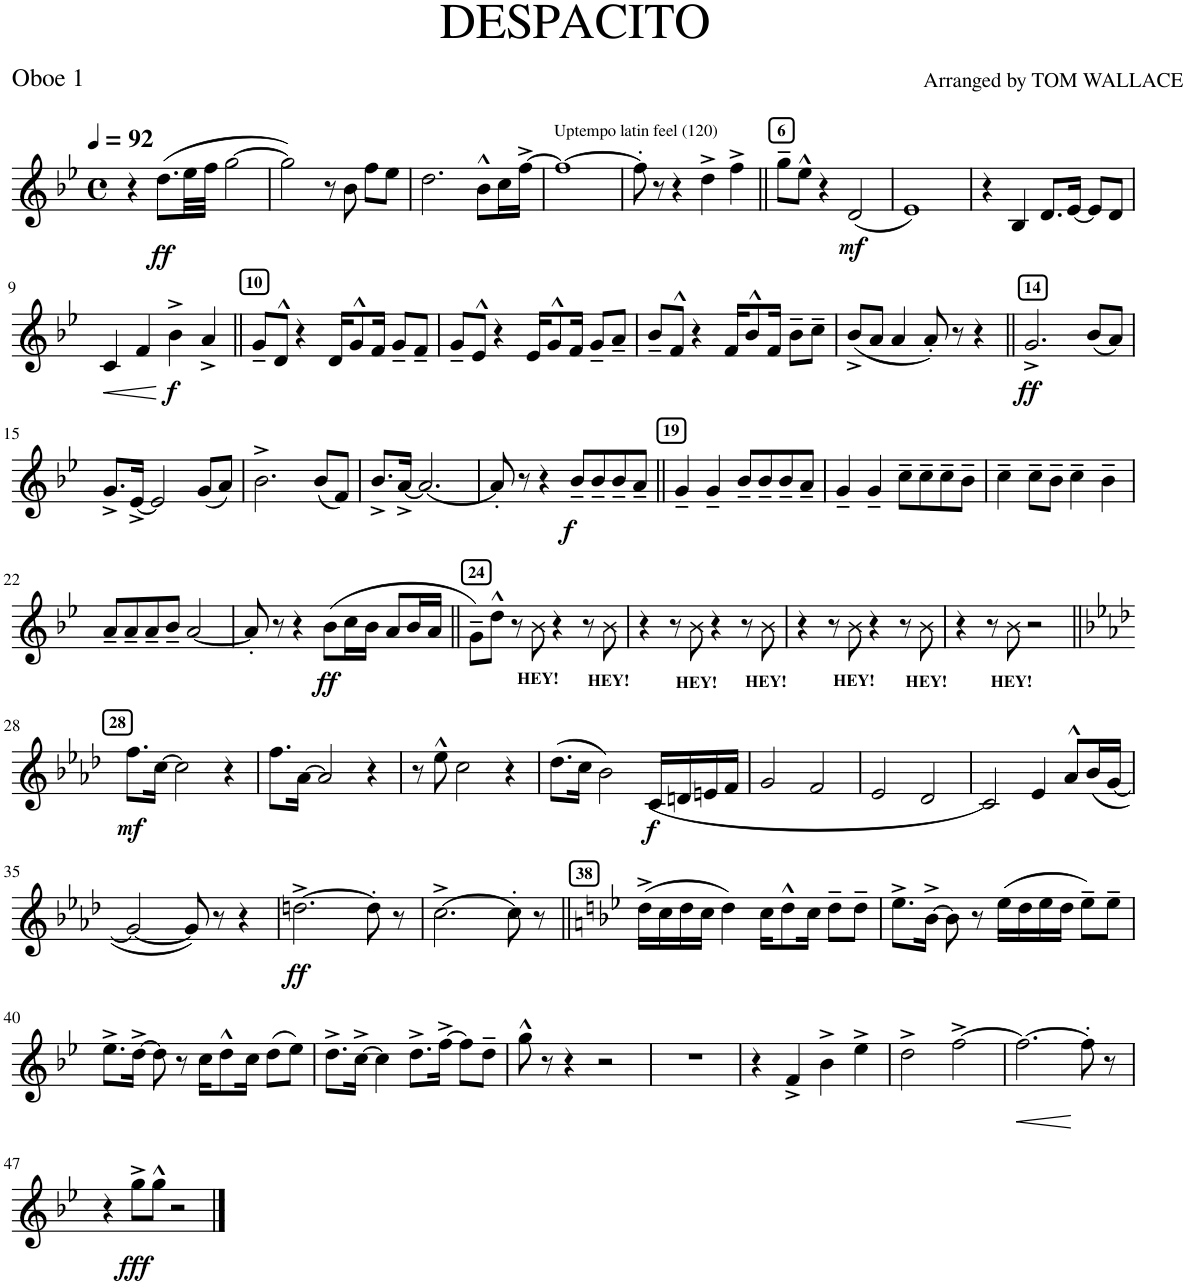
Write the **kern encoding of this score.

**kern	**dynam
*part1	*part1
*staff1	*staff1
*I"Hautbois	*
*I'Htbs.	*
*clefG2	*
*k[b-e-]	*
*M4/4	*
*met(c)	*
*MM92	*
=1	=1
4r	.
(8.dd\L	.
32ee-\LL	.
32ff\JJJ	.
[2gg\	.
=2	=2
2gg\])	.
8r	.
8b-\	.
8ff\L	.
8ee-\J	.
=3	=3
2.dd\	.
8b-^^\L	.
16cc\L	.
[16ff^\JJ	.
=4	=4
!LO:TX:a:t=Uptempo latin feel (120)	!
1ff_	.
=5	=5
8ff'\]	.
8r	.
4r	.
4dd^\	.
4ff^\	.
!!LO:REH:place=s1:a:B:cj:fs=8:t=6
=6||	=6||
8gg~\L	.
8ee-^^\J	.
4r	.
!	!LO:DY:b
(2d/	mf
=7	=7
1e-)	.
=8	=8
4r	.
4B-/	.
8.d/L	.
[16e-/Jk	.
8e-/L]	.
8d/J	.
!!LO:LB:g=z
=9	=9
!	!LO:HP:b
4c/	<
4f/	.
!	!LO:DY:n=1:b
!	!LO:DY:n=2:a
4b-^\	[ f ff
4a^/	.
!!LO:REH:place=s1:a:B:cj:fs=8:t=10
=10||	=10||
8g~/L	.
8d^^/J	.
4r	.
16d/KL	.
8g^^/	.
16f/Jk	.
8g~/L	.
8f~/J	.
=11	=11
8g~/L	.
8e-^^/J	.
4r	.
16e-/KL	.
8g^^/	.
16f/Jk	.
8g~/L	.
8a~/J	.
=12	=12
8b-~/L	.
8f^^/J	.
4r	.
16f/KL	.
8b-^^/	.
16f/Jk	.
8b-~\L	.
8cc~\J	.
=13	=13
(8b-^/L	.
8a/J	.
4a/	.
8a'/)	.
8r	.
4r	.
!!LO:REH:place=s1:a:B:cj:fs=8:t=14:qo=3
=14||	=14||
!	!LO:DY:b
2.g^/	ff
(8b-/L	.
8a/J)	.
!!LO:LB:g=z
=15	=15
8.g^/L	.
[16e-^/Jk	.
2e-/]	.
(8g/L	.
8a/J)	.
=16	=16
2.b-^\	.
(8b-/L	.
8f/J)	.
=17	=17
8.b-^/L	.
[16a^/Jk	.
2.a/_	.
=18	=18
8a'/]	.
8r	.
4r	.
!	!LO:DY:b
8b-~/L	f
8b-~/	.
8b-~/	.
8a~/J	.
!!LO:REH:place=s1:a:B:cj:fs=8:t=19:qo=1
=19||	=19||
4g~/	.
4g~/	.
8b-~/L	.
8b-~/	.
8b-~/	.
8a~/J	.
=20	=20
4g~/	.
4g~/	.
8cc~\L	.
8cc~\	.
8cc~\	.
8b-~\J	.
=21	=21
4cc~\	.
8cc~\L	.
8b-~\J	.
4cc~\	.
4b-~\	.
!!LO:LB:g=z
=22	=22
8a~/L	.
8a~/	.
8a~/	.
8b-~/J	.
[2a/	.
=23	=23
8a'/]	.
8r	.
4r	.
!	!LO:DY:b
(8b-\L	ff
16cc\L	.
16b-\JJ	.
8a/L	.
16b-/L	.
16a/JJ	.
!!LO:REH:place=s1:a:B:cj:fs=8:t=24
=24||	=24||
8g~\L)	.
8dd^^\J	.
8r	.
!LO:TX:b:B:t=HEY!	!
8b-\	.
4r	.
8r	.
!LO:TX:b:B:t=HEY!	!
8b-\	.
=25	=25
4r	.
8r	.
!LO:TX:b:B:t=HEY!	!
8b-\	.
4r	.
8r	.
!LO:TX:b:B:t=HEY!	!
8b-\	.
=26	=26
4r	.
8r	.
!LO:TX:b:B:t=HEY!	!
8b-\	.
4r	.
8r	.
!LO:TX:b:B:t=HEY!	!
8b-\	.
=27	=27
4r	.
8r	.
!LO:TX:b:B:t=HEY!	!
8b-\	.
2r	.
!!LO:LB:g=z
!!LO:REH:place=s1:a:B:cj:fs=8:t=28
=28||	=28||
*k[b-e-a-d-]	*
!	!LO:DY:b
8.ff\L	mf
[16cc\Jk	.
2cc\]	.
4r	.
=29	=29
8.ff\L	.
[16a-\Jk	.
2a-/]	.
4r	.
=30	=30
8r	.
8ee-^^\	.
2cc\	.
4r	.
=31	=31
(8.dd-\L	.
16cc\Jk	.
2b-\)	.
!	!LO:DY:b
(16c/LL	f
16dn/	.
16en/	.
16f/JJ	.
=32	=32
2g/	.
2f/	.
=33	=33
2e-/	.
2d-/	.
=34	=34
2c/)	.
4e-/	.
8a-^^/L	.
(16b-/L	.
[16g/JJ	.
!!LO:LB:g=z
=35	=35
2g/_	.
8g/])	.
8r	.
4r	.
=36	=36
!	!LO:DY:b
[2.ddn^\	ff
8dd'\]	.
8r	.
=37	=37
[2.cc^\	.
8cc'\]	.
8r	.
!!LO:REH:place=s1:a:B:cj:fs=8:t=38
=38||	=38||
*k[b-e-]	*
(16dd^\LL	.
16cc\	.
16dd\	.
16cc\JJ	.
4dd\)	.
16cc\KL	.
8dd^^\	.
16cc\Jk	.
8dd~\L	.
8dd~\J	.
=39	=39
8.ee-^\L	.
[16b-^\Jk	.
8b-\]	.
8r	.
(16ee-\LL	.
16dd\	.
16ee-\	.
16dd\JJ	.
8ee-~\L)	.
8ee-~\J	.
!!LO:LB:g=z
=40	=40
8.ee-^\L	.
[16dd^\Jk	.
8dd\]	.
8r	.
16cc\KL	.
8dd^^\	.
16cc\Jk	.
(8dd\L	.
8ee-\J)	.
=41	=41
8.dd^\L	.
[16cc^\Jk	.
4cc\]	.
8.dd^\L	.
[16ff^\Jk	.
8ff\L]	.
8dd~\J	.
=42	=42
8gg^^\	.
8r	.
4r	.
2r	.
=43	=43
1r	.
=44	=44
4r	.
4f^/	.
4b-^\	.
4ee-^\	.
=45	=45
2dd^\	.
[2ff^\	.
=46	=46
!	!LO:HP:b
2.ff\_	<
8ff'\]	[
8r	.
!!LO:LB:g=z
=47	=47
4r	.
!	!LO:DY:b
8gg^\L	fff
8gg^^\J	.
2r	.
==	==
*-	*-
